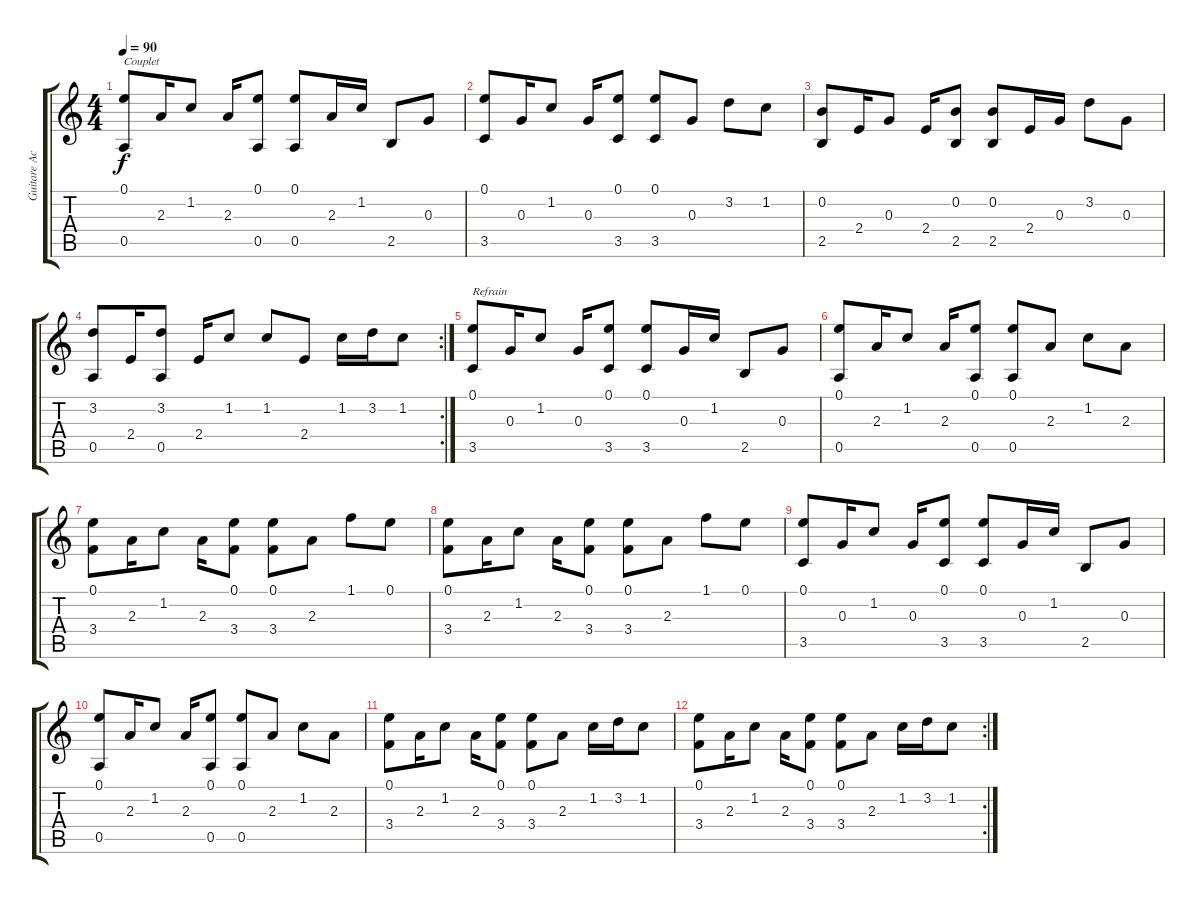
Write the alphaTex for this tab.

\track ("Guitare Acoustique" "Guitare Ac") {instrument acousticguitarnylon}
\staff {score tabs}
\tuning (E4 B3 G3 D3 A2 E2) {hide}
\ts (4 4)
\tempo 90
\clef g2
\ks c
(0.1 0.5).8{txt "Couplet" dy f instrument acousticguitarnylon} 2.3.16 1.2.8 2.3.16 (0.1 0.5).8 (0.1 0.5).8 2.3.16 1.2.16 2.5.8 0.3.8 |
(0.1 3.5).8 0.3.16 1.2.8 0.3.16 (0.1 3.5).8 (0.1 3.5).8 0.3.8 3.2.8 1.2.8 |
(0.2 2.5).8 2.4.16 0.3.8 2.4.16 (0.2 2.5).8 (0.2 2.5).8 2.4.16 0.3.16 3.2.8 0.3.8 |
\rc 2
(3.2 0.5).8 2.4.16 (3.2 0.5).8 2.4.16 1.2.8 1.2.8 2.4.8 1.2.16 3.2.16 1.2.8 |
(0.1 3.5).8{txt "Refrain"} 0.3.16 1.2.8 0.3.16 (0.1 3.5).8 (0.1 3.5).8 0.3.16 1.2.16 2.5.8 0.3.8 |
(0.1 0.5).8 2.3.16 1.2.8 2.3.16 (0.1 0.5).8 (0.1 0.5).8 2.3.8 1.2.8 2.3.8 |
(0.1 3.4).8 2.3.16 1.2.8 2.3.16 (0.1 3.4).8 (0.1 3.4).8 2.3.8 1.1.8 0.1.8 |
(0.1 3.4).8 2.3.16 1.2.8 2.3.16 (0.1 3.4).8 (0.1 3.4).8 2.3.8 1.1.8 0.1.8 |
(0.1 3.5).8 0.3.16 1.2.8 0.3.16 (0.1 3.5).8 (0.1 3.5).8 0.3.16 1.2.16 2.5.8 0.3.8 |
(0.1 0.5).8 2.3.16 1.2.8 2.3.16 (0.1 0.5).8 (0.1 0.5).8 2.3.8 1.2.8 2.3.8 |
(0.1 3.4).8 2.3.16 1.2.8 2.3.16 (0.1 3.4).8 (0.1 3.4).8 2.3.8 1.2.16 3.2.16 1.2.8 |
\rc 2
(0.1 3.4).8 2.3.16 1.2.8 2.3.16 (0.1 3.4).8 (0.1 3.4).8 2.3.8 1.2.16 3.2.16 1.2.8
